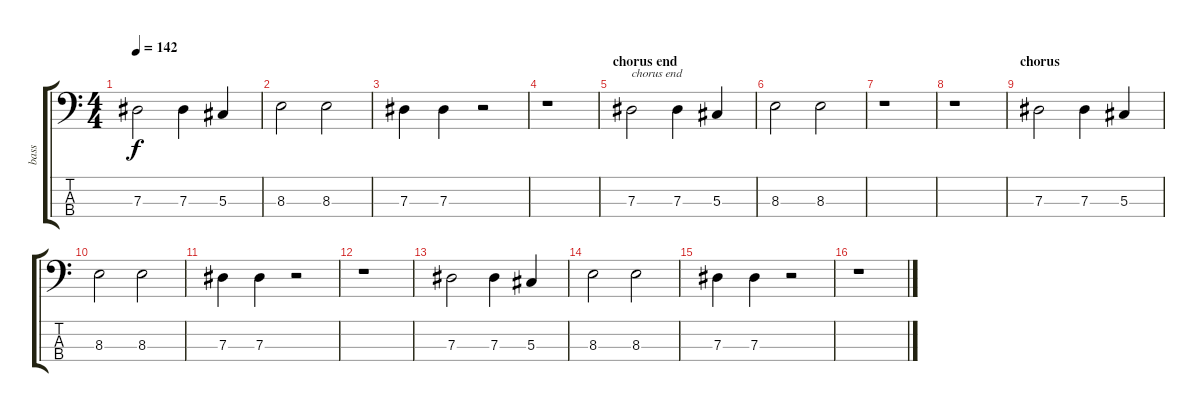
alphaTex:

\track ("bass" "bass") {instrument electricbasspick}
\staff {score tabs}
\tuning (Gb2 Db2 Ab1 Eb1) {hide}
\ts (4 4)
\tempo 142
\clef f4
\ks c
7.3.2{dy f} 7.3.4 5.3.4 |
8.3.2 8.3.2 |
7.3.4 7.3.4 r.2 |
r.1 |
\section ("" "chorus end")
7.3.2{txt "chorus end"} 7.3.4 5.3.4 |
8.3.2 8.3.2 |
r.1 |
r.1 |
\section ("" "chorus")
7.3.2 7.3.4 5.3.4 |
8.3.2 8.3.2 |
7.3.4 7.3.4 r.2 |
r.1 |
7.3.2 7.3.4 5.3.4 |
8.3.2 8.3.2 |
7.3.4 7.3.4 r.2 |
r.1
